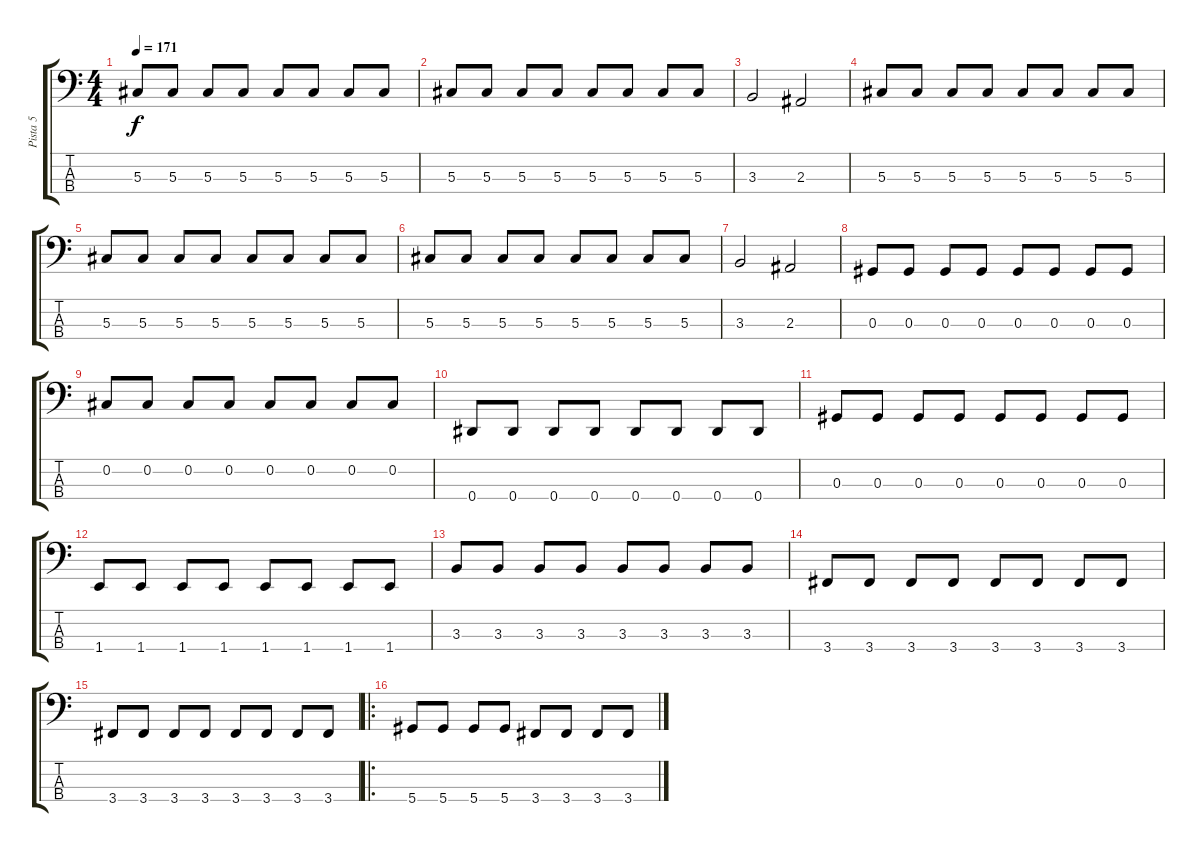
\track ("Pista 5" "Pista 5") {instrument electricbasspick}
\staff {score tabs}
\tuning (Gb2 Db2 Ab1 Eb1) {hide}
\ts (4 4)
\tempo 171
\clef f4
\ks c
5.3.8{dy f} 5.3.8 5.3.8 5.3.8 5.3.8 5.3.8 5.3.8 5.3.8 |
5.3.8 5.3.8 5.3.8 5.3.8 5.3.8 5.3.8 5.3.8 5.3.8 |
3.3.2 2.3.2 |
5.3.8 5.3.8 5.3.8 5.3.8 5.3.8 5.3.8 5.3.8 5.3.8 |
5.3.8 5.3.8 5.3.8 5.3.8 5.3.8 5.3.8 5.3.8 5.3.8 |
5.3.8 5.3.8 5.3.8 5.3.8 5.3.8 5.3.8 5.3.8 5.3.8 |
3.3.2 2.3.2 |
0.3.8 0.3.8 0.3.8 0.3.8 0.3.8 0.3.8 0.3.8 0.3.8 |
0.2.8 0.2.8 0.2.8 0.2.8 0.2.8 0.2.8 0.2.8 0.2.8 |
0.4.8 0.4.8 0.4.8 0.4.8 0.4.8 0.4.8 0.4.8 0.4.8 |
0.3.8 0.3.8 0.3.8 0.3.8 0.3.8 0.3.8 0.3.8 0.3.8 |
1.4.8 1.4.8 1.4.8 1.4.8 1.4.8 1.4.8 1.4.8 1.4.8 |
3.3.8 3.3.8 3.3.8 3.3.8 3.3.8 3.3.8 3.3.8 3.3.8 |
3.4.8 3.4.8 3.4.8 3.4.8 3.4.8 3.4.8 3.4.8 3.4.8 |
3.4.8 3.4.8 3.4.8 3.4.8 3.4.8 3.4.8 3.4.8 3.4.8 |
\ro
5.4.8 5.4.8 5.4.8 5.4.8 3.4.8 3.4.8 3.4.8 3.4.8
